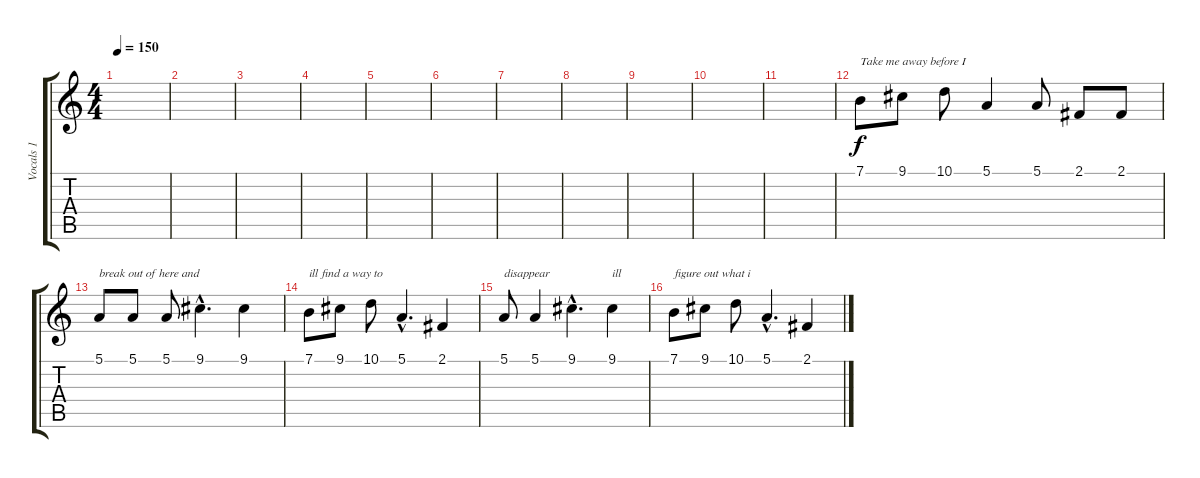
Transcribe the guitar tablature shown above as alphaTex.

\track ("Vocals 1" "Vocals 1") {instrument tenorsax}
\staff {score tabs}
\tuning (E4 B3 G3 D3 A2 E2) {hide}
\ts (4 4)
\tempo 150
\clef g2
\ks c
|
|
|
|
|
|
|
|
|
|
|
7.1.8{txt "Take me away before I"} 9.1.8 10.1.8 5.1.4 5.1.8 2.1.8 2.1.8 |
5.1.8{txt "break out of here and"} 5.1.8 5.1.8 9.1{hac}.4{d} 9.1.4 |
7.1.8{txt "ill find a way to"} 9.1.8 10.1.8 5.1{hac}.4{d} 2.1.4 |
5.1.8{txt "disappear"} 5.1.4 9.1{hac}.4{d} 9.1.4{txt "ill"} |
7.1.8{txt "figure out what i"} 9.1.8 10.1.8 5.1{hac}.4{d} 2.1.4
